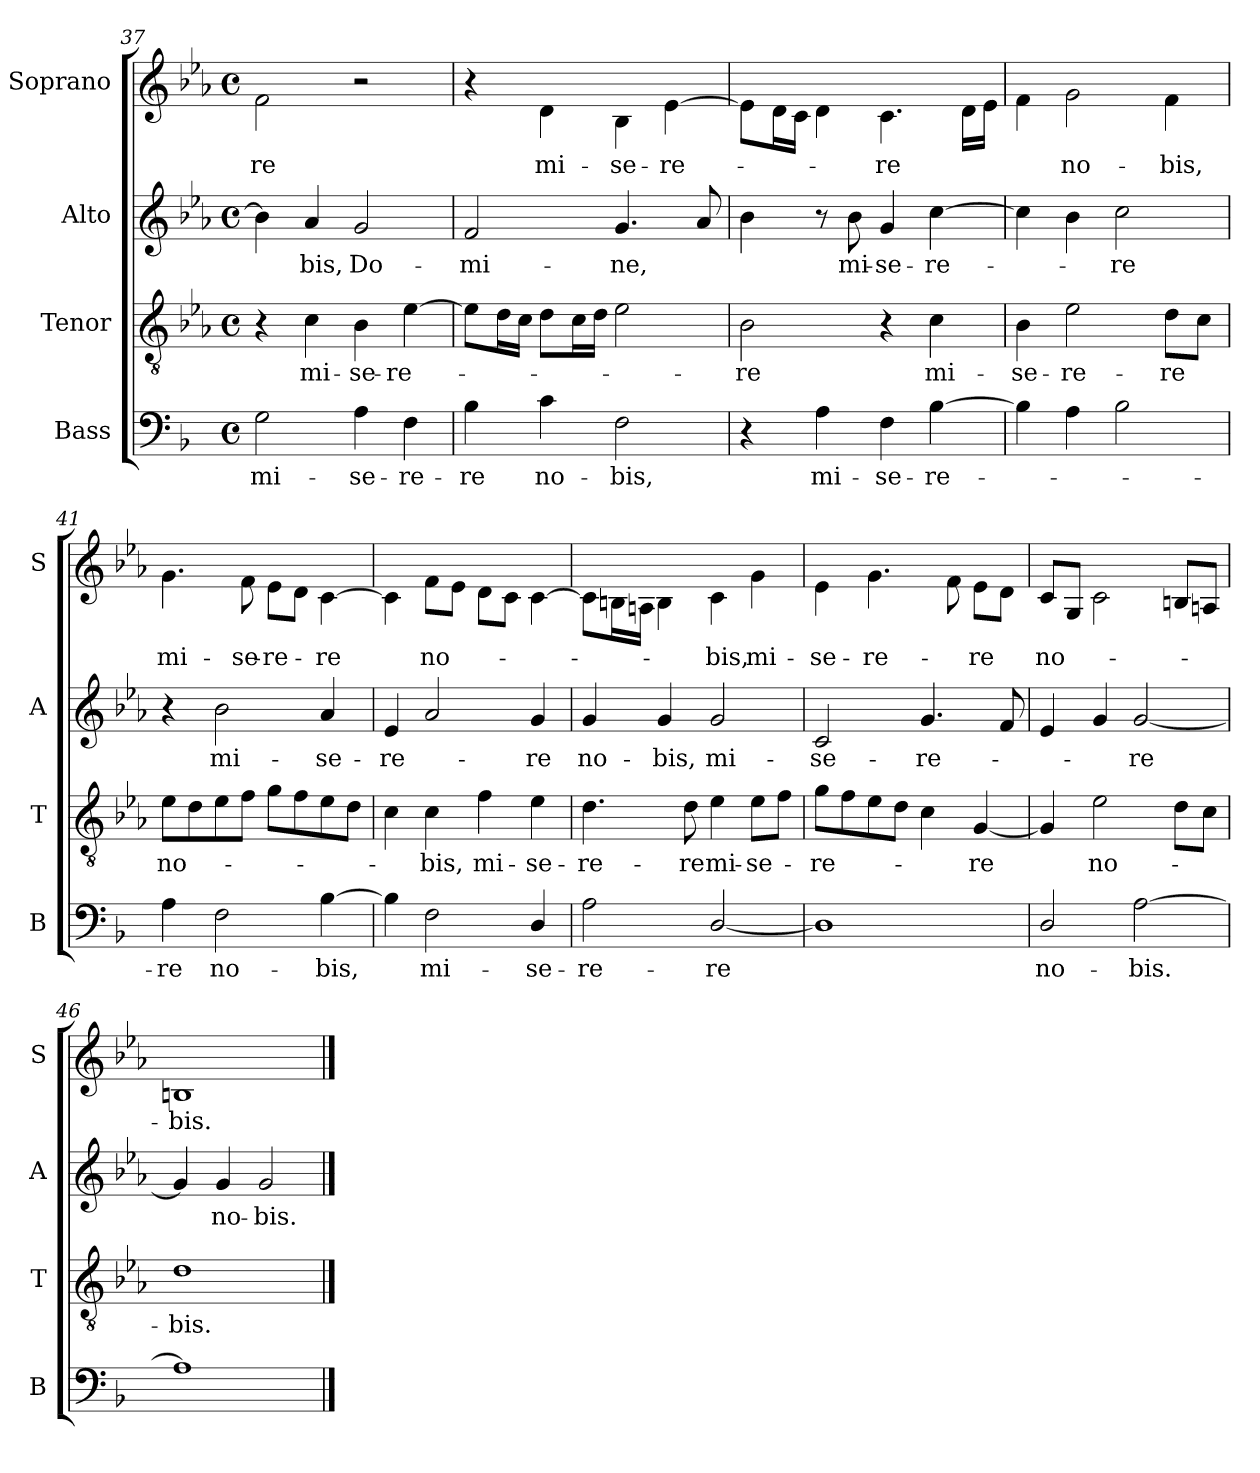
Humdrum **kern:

**kern	**text	**kern	**text	**kern	**text	**kern	**text
*part4	*part4	*part3	*part3	*part2	*part2	*part1	*part1
*staff4	*staff4	*staff3	*staff3	*staff2	*staff2	*staff1	*staff1
*I"Bass	*	*I"Tenor	*	*I"Alto	*	*I"Soprano	*
*I'B	*	*I'T	*	*I'A	*	*I'S	*
*clefF4	*	*clefGv2	*	*clefG2	*	*clefG2	*
*ITrd1c2	*	*	*	*	*	*ITrd-7c-12	*
*k[b-e-a-]	*	*k[b-e-a-]	*	*k[b-e-a-]	*	*k[b-e-a-]	*
*E-:	*	*E-:	*	*E-:	*	*E-:	*
*M4/4	*	*M4/4	*	*M4/4	*	*M4/4	*
*met(c)	*	*met(c)	*	*met(c)	*	*met(c)	*
=37	=37	=37	=37	=37	=37	=37	=37
2F\	mi-	4r	.	4b-\]	.	2ff\	-re
.	.	4c\	mi-	4a-/	-bis,	.	.
4G\	-se-	4B-\	-se-	2g/	Do-	2r	.
4E-\	-re-	[4e-\	-re-	.	.	.	.
=38	=38	=38	=38	=38	=38	=38	=38
4A-\	-re	8e-\L]	.	2f/	-mi-	4r	.
.	.	16d\L	.	.	.	.	.
.	.	16c\JJ	.	.	.	.	.
4B-\	no-	8d\L	.	.	.	4dd\	mi-
.	.	16c\L	.	.	.	.	.
.	.	16d\JJ	.	.	.	.	.
2E-\	-bis,	2e-\	.	4.g/	-ne,	4b-\	-se-
.	.	.	.	.	.	[4ee-\	-re-
.	.	.	.	8a-/	.	.	.
=39	=39	=39	=39	=39	=39	=39	=39
4r	.	2B-\	-re	4b-\	.	8ee-\L]	.
.	.	.	.	.	.	16dd\L	.
.	.	.	.	.	.	16cc\JJ	.
4G\	mi-	.	.	8r	.	4dd\	.
.	.	.	.	8b-\	mi-	.	.
4E-\	-se-	4r	.	4g/	-se-	4.cc\	-re
[4A-\	-re-	4c\	mi-	[4cc\	-re-	.	.
.	.	.	.	.	.	16dd\LL	.
.	.	.	.	.	.	16ee-\JJ	.
=40	=40	=40	=40	=40	=40	=40	=40
4A-\]	.	4B-\	-se-	4cc\]	.	4ff\	.
4G\	.	2e-\	-re-	4b-\	.	2gg\	no-
2A-\	.	.	.	2cc\	-re	.	.
.	.	8d\L	-re	.	.	4ff\	-bis,
.	.	8c\J	.	.	.	.	.
!!LO:PB:g=z
=41	=41	=41	=41	=41	=41	=41	=41
4G\	-re	8e-\L	no-	4r	.	4.gg\	mi-
.	.	8d\	.	.	.	.	.
2E-\	no-	8e-\	.	2b-\	mi-	.	.
.	.	8f\J	.	.	.	8ff\	-se-
.	.	8g\L	.	.	.	8ee-\L	-re-
.	.	8f\	.	.	.	8dd\J	.
[4A-\	-bis,	8e-\	.	4a-/	-se-	[4cc\	-re
.	.	8d\J	.	.	.	.	.
=42	=42	=42	=42	=42	=42	=42	=42
4A-\]	.	4c\	.	4e-/	-re-	4cc\]	.
2E-\	mi-	4c\	-bis,	2a-/	.	8ff\L	no-
.	.	.	.	.	.	8ee-\J	.
.	.	4f\	mi-	.	.	8dd\L	.
.	.	.	.	.	.	8cc\J	.
4C/	-se-	4e-\	-se-	4g/	-re	[4cc\	.
=43	=43	=43	=43	=43	=43	=43	=43
2G\	-re-	4.d\	-re-	4g/	no-	8cc\L]	.
.	.	.	.	.	.	16bn\L	.
.	.	.	.	.	.	16an\JJ	.
.	.	.	.	4g/	-bis,	4b\	.
.	.	8d\	-re	.	.	.	.
[2C/	-re	4e-\	mi-	2g/	mi-	4cc\	-bis,
.	.	8e-\L	-se-	.	.	4gg\	mi-
.	.	8f\J	.	.	.	.	.
=44	=44	=44	=44	=44	=44	=44	=44
1C]	.	8g\L	-re-	2c/	-se-	4ee-\	-se-
.	.	8f\	.	.	.	.	.
.	.	8e-\	.	.	.	4.gg\	-re-
.	.	8d\J	.	.	.	.	.
.	.	4c\	.	4.g/	-re-	.	.
.	.	.	.	.	.	8ff\	.
.	.	[4G/	-re	.	.	8ee-\L	-re
.	.	.	.	8f/	.	8dd\J	.
=45	=45	=45	=45	=45	=45	=45	=45
2C/	no-	4G/]	.	4e-/	.	8cc/L	no-
.	.	.	.	.	.	8g/J	.
.	.	2e-\	no-	4g/	.	2cc\	.
[2G\	-bis.	.	.	[2g/	-re	.	.
.	.	8d\L	.	.	.	8bn/L	.
.	.	8c\J	.	.	.	8an/J	.
=46	=46	=46	=46	=46	=46	=46	=46
1G]	.	1d	-bis.	4g/]	.	1bn	-bis.
.	.	.	.	4g/	no-	.	.
.	.	.	.	2g/	-bis.	.	.
==	==	==	==	==	==	==	==
*-	*-	*-	*-	*-	*-	*-	*-
